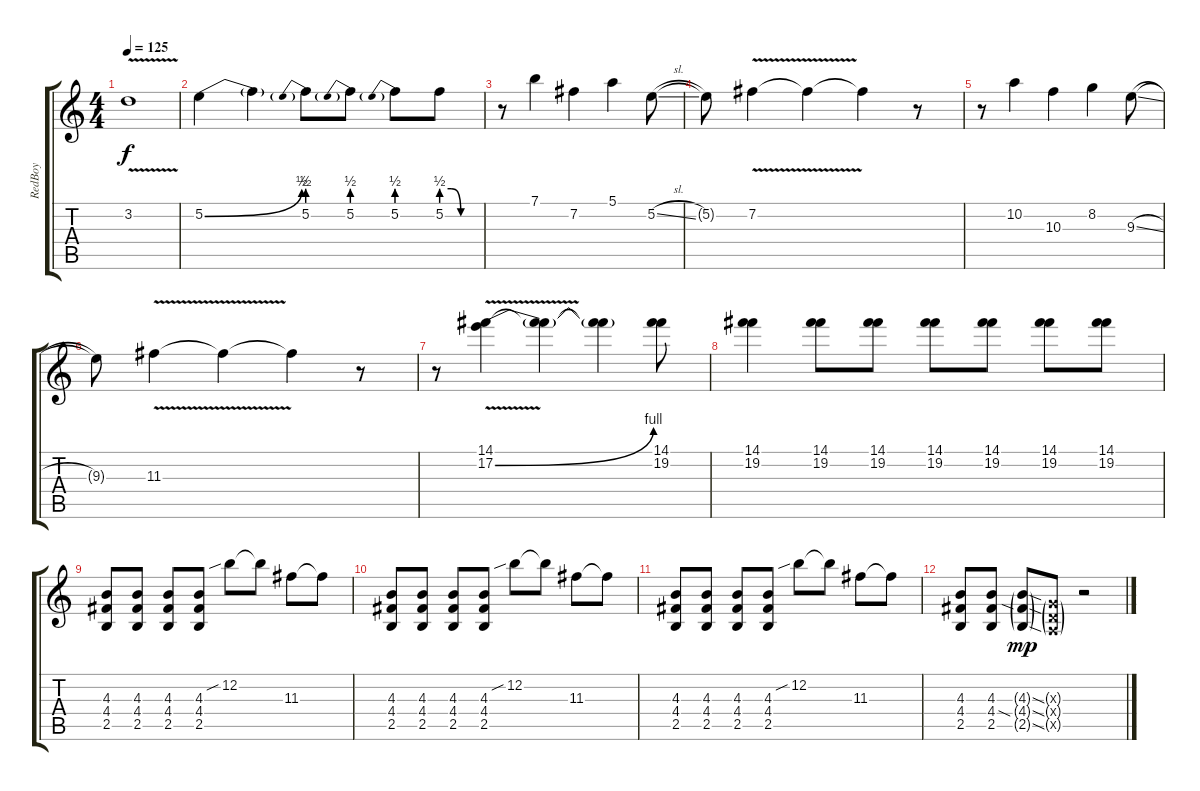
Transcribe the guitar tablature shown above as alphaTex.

\track ("RedBoy" "RedBoy") {instrument overdrivenguitar}
\staff {score tabs}
\tuning (E4 B3 G3 D3 A2 E2) {hide}
\ts (4 4)
\tempo 125
\clef g2
\ks c
3.2{v}.1{dy f} |
5.2{be (bend 0 0 60 2)}.4 5.2{t}.4 5.2{be (prebend 0 2 60 2)}.8 5.2{be (prebend 0 2 60 2)}.8 5.2{be (prebend 0 2 60 2)}.8 5.2{be (custom 0 2 15 2 30 0 60 0)}.8 |
r.8 7.1.4 7.2.4 5.1.4 5.2{sl}.8 |
5.2{t}.8 7.2{v}.4 7.2{t}.4 7.2{t}.4 r.8 |
r.8 10.2.4 10.3.4 8.2.4 9.3{sl}.8 |
9.3{t}.8 11.3{v}.4 11.3{t}.4 11.3{t}.4 r.8 |
r.8 (14.1 17.2{be (bend 0 0 60 4) v}).4 (14.1{t} 17.2{t}).4 (14.1{t} 17.2{t}).4 (14.1 19.2).8 |
(14.1 19.2).4 (14.1 19.2).8 (14.1 19.2).8 (14.1 19.2).8 (14.1 19.2).8 (14.1 19.2).8 (14.1 19.2).8 |
(4.3 4.4 2.5).8 (4.3 4.4 2.5).8 (4.3 4.4 2.5).8 (4.3 4.4 2.5).8 12.2{sib}.8 12.2{t}.8 11.3.8 11.3{t}.8 |
(4.3 4.4 2.5).8 (4.3 4.4 2.5).8 (4.3 4.4 2.5).8 (4.3 4.4 2.5).8 12.2{sib}.8 12.2{t}.8 11.3.8 11.3{t}.8 |
(4.3 4.4 2.5).8 (4.3 4.4 2.5).8 (4.3 4.4 2.5).8 (4.3 4.4 2.5).8 12.2{sib}.8 12.2{t}.8 11.3.8 11.3{t}.8 |
(4.3 4.4 2.5).8 (4.3 4.4 2.5).8 (4.3{sod g} 4.4{sia sod g} 2.5{sod g}).8{dy mp} (0.3{g x} 0.4{g x} 0.5{g x}).8 r.2
